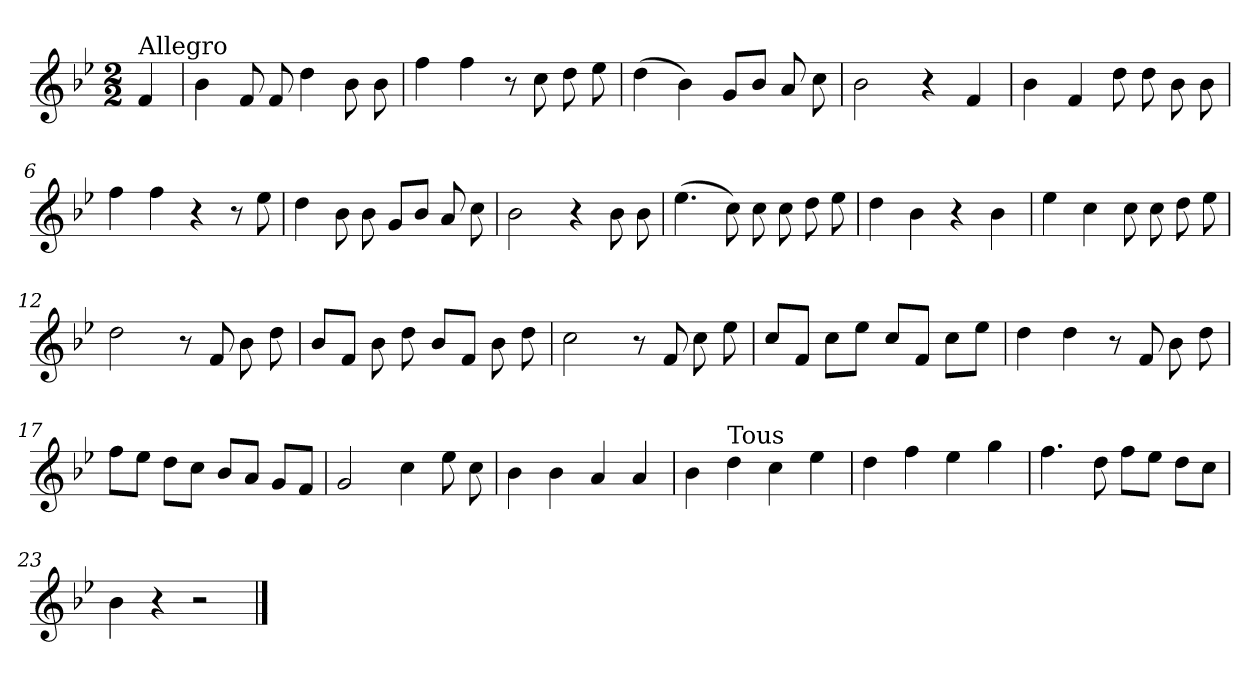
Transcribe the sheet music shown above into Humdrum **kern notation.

**kern
*part1
*staff1
*clefG2
*k[b-e-]
*B-:
*M2/2
=
!LO:TX:a:t=Allegro
4f/
=1
4b-\
8f/
8f/
4dd\
8b-\
8b-\
=2
4ff\
4ff\
8r
8cc\
8dd\
8ee-\
=3
(>4dd\
4b-\)
8g/L
8b-/J
8a/
8cc\
=4
2b-\
4r
4f/
!!LO:LB:g=z
=5
4b-\
4f/
8dd\
8dd\
8b-\
8b-\
=6
4ff\
4ff\
4r
8r
8ee-\
=7
4dd\
8b-\
8b-\
8g/L
8b-/J
8a/
8cc\
=8
2b-\
4r
8b-\
8b-\
=9
(>4.ee-\
8cc\)
8cc\
8cc\
8dd\
8ee-\
!!LO:LB:g=z
=10
4dd\
4b-\
4r
4b-\
=11
4ee-\
4cc\
8cc\
8cc\
8dd\
8ee-\
=12
2dd\
8r
8f/
8b-\
8dd\
=13
8b-/L
8f/J
8b-\
8dd\
8b-/L
8f/J
8b-\
8dd\
=14
2cc\
8r
8f/
8cc\
8ee-\
!!LO:LB:g=z
=15
8cc/L
8f/J
8cc\L
8ee-\J
8cc/L
8f/J
8cc\L
8ee-\J
=16
4dd\
4dd\
8r
8f/
8b-\
8dd\
=17
8ff\L
8ee-\J
8dd\L
8cc\J
8b-/L
8a/J
8g/L
8f/J
=18
2g/
4cc\
8ee-\
8cc\
=19
4b-\
4b-\
4a/
4a/
!!LO:LB:g=z
=20
4b-\
!LO:TX:a:t=Tous
4dd\
4cc\
4ee-\
=21
4dd\
4ff\
4ee-\
4gg\
=22
4.ff\
8dd\
8ff\L
8ee-\J
8dd\L
8cc\J
=23
4b-\
4r
2r
==
*-
